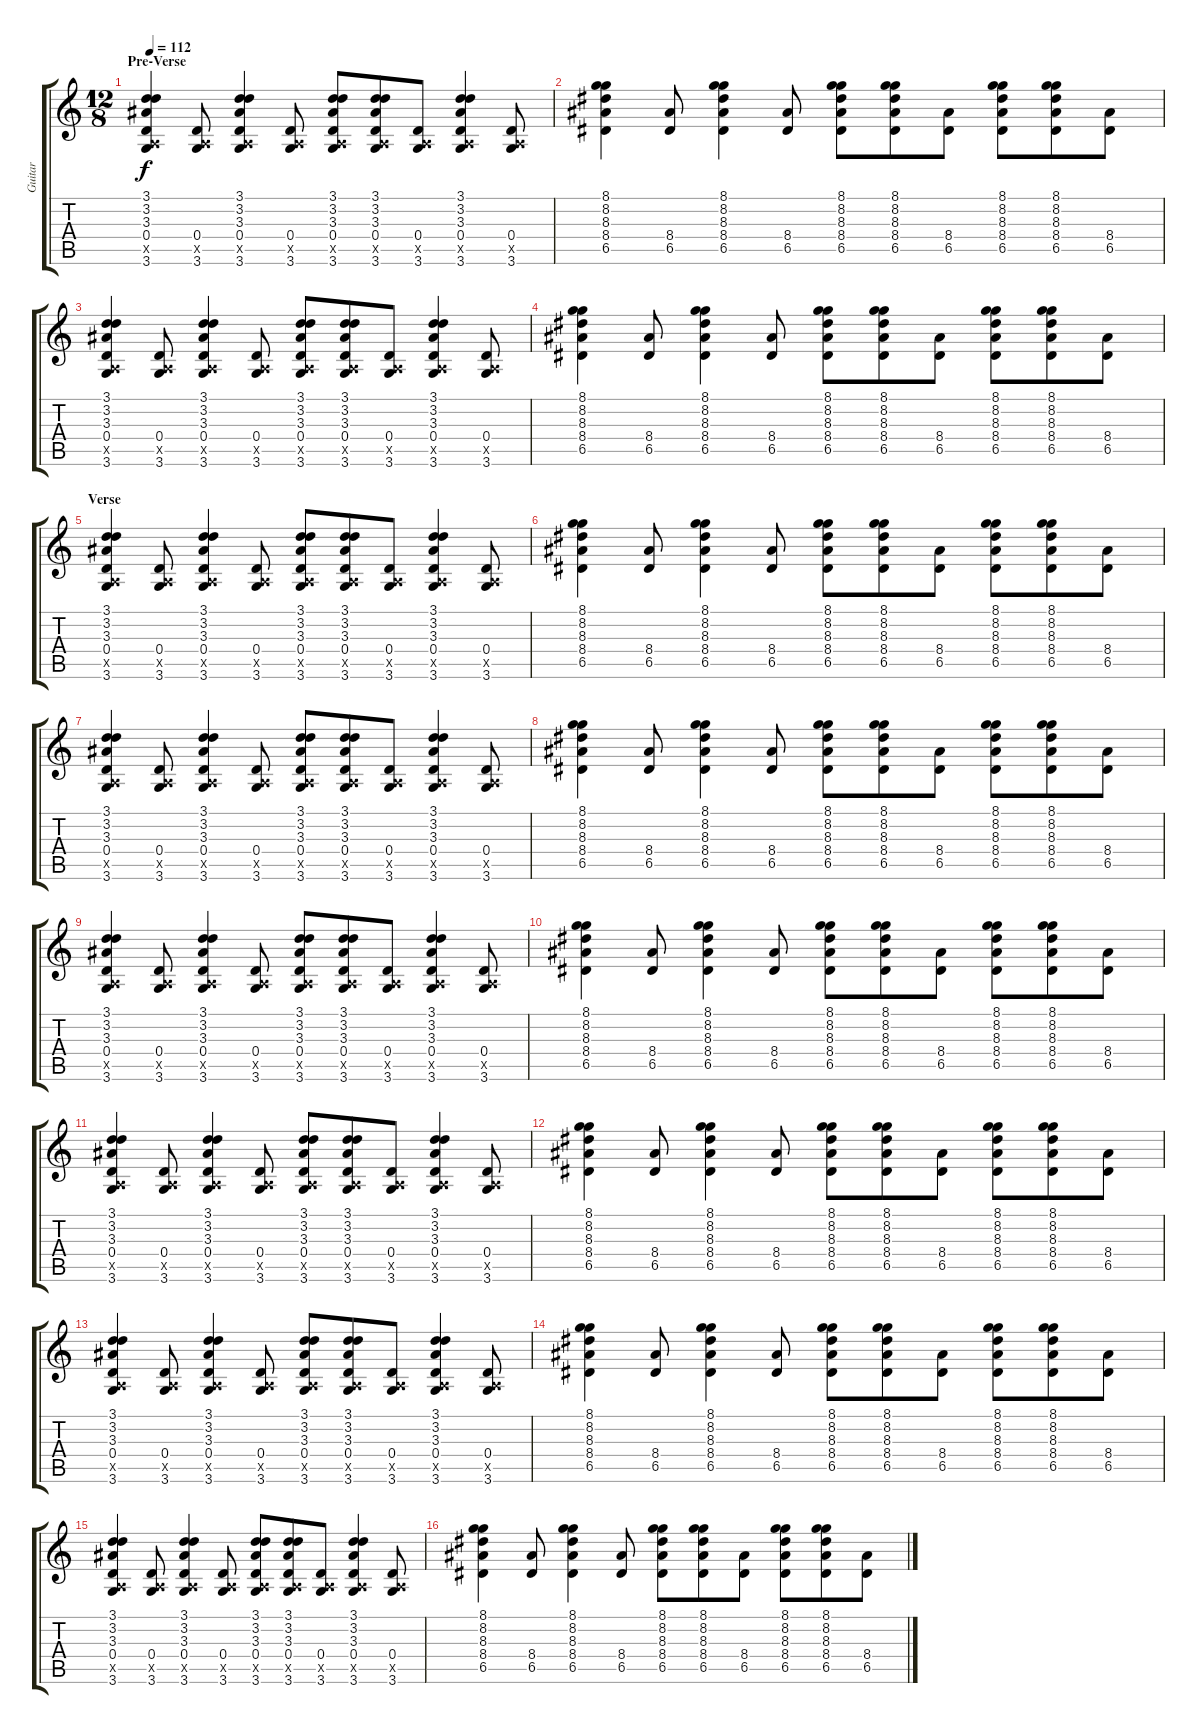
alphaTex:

\track ("Guitar" "Guitar") {instrument acousticguitarsteel}
\staff {score tabs}
\tuning (B3 B3 G3 D3 A2 E2) {hide}
\ts (12 8)
\section ("" "Pre-Verse")
\tempo 112
\clef g2
\ks c
(3.1 3.2 3.3 0.4 0.5{x} 3.6).4{dy f} (0.4 0.5{x} 3.6).8 (3.1 3.2 3.3 0.4 0.5{x} 3.6).4 (0.4 0.5{x} 3.6).8 (3.1 3.2 3.3 0.4 0.5{x} 3.6).8 (3.1 3.2 3.3 0.4 0.5{x} 3.6).8 (0.4 0.5{x} 3.6).8 (3.1 3.2 3.3 0.4 0.5{x} 3.6).4 (0.4 0.5{x} 3.6).8 |
(8.1 8.2 8.3 8.4 6.5).4 (8.4 6.5).8 (8.1 8.2 8.3 8.4 6.5).4 (8.4 6.5).8 (8.1 8.2 8.3 8.4 6.5).8 (8.1 8.2 8.3 8.4 6.5).8 (8.4 6.5).8 (8.1 8.2 8.3 8.4 6.5).8 (8.1 8.2 8.3 8.4 6.5).8 (8.4 6.5).8 |
(3.1 3.2 3.3 0.4 0.5{x} 3.6).4 (0.4 0.5{x} 3.6).8 (3.1 3.2 3.3 0.4 0.5{x} 3.6).4 (0.4 0.5{x} 3.6).8 (3.1 3.2 3.3 0.4 0.5{x} 3.6).8 (3.1 3.2 3.3 0.4 0.5{x} 3.6).8 (0.4 0.5{x} 3.6).8 (3.1 3.2 3.3 0.4 0.5{x} 3.6).4 (0.4 0.5{x} 3.6).8 |
(8.1 8.2 8.3 8.4 6.5).4 (8.4 6.5).8 (8.1 8.2 8.3 8.4 6.5).4 (8.4 6.5).8 (8.1 8.2 8.3 8.4 6.5).8 (8.1 8.2 8.3 8.4 6.5).8 (8.4 6.5).8 (8.1 8.2 8.3 8.4 6.5).8 (8.1 8.2 8.3 8.4 6.5).8 (8.4 6.5).8 |
\section ("" "Verse")
(3.1 3.2 3.3 0.4 0.5{x} 3.6).4 (0.4 0.5{x} 3.6).8 (3.1 3.2 3.3 0.4 0.5{x} 3.6).4 (0.4 0.5{x} 3.6).8 (3.1 3.2 3.3 0.4 0.5{x} 3.6).8 (3.1 3.2 3.3 0.4 0.5{x} 3.6).8 (0.4 0.5{x} 3.6).8 (3.1 3.2 3.3 0.4 0.5{x} 3.6).4 (0.4 0.5{x} 3.6).8 |
(8.1 8.2 8.3 8.4 6.5).4 (8.4 6.5).8 (8.1 8.2 8.3 8.4 6.5).4 (8.4 6.5).8 (8.1 8.2 8.3 8.4 6.5).8 (8.1 8.2 8.3 8.4 6.5).8 (8.4 6.5).8 (8.1 8.2 8.3 8.4 6.5).8 (8.1 8.2 8.3 8.4 6.5).8 (8.4 6.5).8 |
(3.1 3.2 3.3 0.4 0.5{x} 3.6).4 (0.4 0.5{x} 3.6).8 (3.1 3.2 3.3 0.4 0.5{x} 3.6).4 (0.4 0.5{x} 3.6).8 (3.1 3.2 3.3 0.4 0.5{x} 3.6).8 (3.1 3.2 3.3 0.4 0.5{x} 3.6).8 (0.4 0.5{x} 3.6).8 (3.1 3.2 3.3 0.4 0.5{x} 3.6).4 (0.4 0.5{x} 3.6).8 |
(8.1 8.2 8.3 8.4 6.5).4 (8.4 6.5).8 (8.1 8.2 8.3 8.4 6.5).4 (8.4 6.5).8 (8.1 8.2 8.3 8.4 6.5).8 (8.1 8.2 8.3 8.4 6.5).8 (8.4 6.5).8 (8.1 8.2 8.3 8.4 6.5).8 (8.1 8.2 8.3 8.4 6.5).8 (8.4 6.5).8 |
(3.1 3.2 3.3 0.4 0.5{x} 3.6).4 (0.4 0.5{x} 3.6).8 (3.1 3.2 3.3 0.4 0.5{x} 3.6).4 (0.4 0.5{x} 3.6).8 (3.1 3.2 3.3 0.4 0.5{x} 3.6).8 (3.1 3.2 3.3 0.4 0.5{x} 3.6).8 (0.4 0.5{x} 3.6).8 (3.1 3.2 3.3 0.4 0.5{x} 3.6).4 (0.4 0.5{x} 3.6).8 |
(8.1 8.2 8.3 8.4 6.5).4 (8.4 6.5).8 (8.1 8.2 8.3 8.4 6.5).4 (8.4 6.5).8 (8.1 8.2 8.3 8.4 6.5).8 (8.1 8.2 8.3 8.4 6.5).8 (8.4 6.5).8 (8.1 8.2 8.3 8.4 6.5).8 (8.1 8.2 8.3 8.4 6.5).8 (8.4 6.5).8 |
(3.1 3.2 3.3 0.4 0.5{x} 3.6).4 (0.4 0.5{x} 3.6).8 (3.1 3.2 3.3 0.4 0.5{x} 3.6).4 (0.4 0.5{x} 3.6).8 (3.1 3.2 3.3 0.4 0.5{x} 3.6).8 (3.1 3.2 3.3 0.4 0.5{x} 3.6).8 (0.4 0.5{x} 3.6).8 (3.1 3.2 3.3 0.4 0.5{x} 3.6).4 (0.4 0.5{x} 3.6).8 |
(8.1 8.2 8.3 8.4 6.5).4 (8.4 6.5).8 (8.1 8.2 8.3 8.4 6.5).4 (8.4 6.5).8 (8.1 8.2 8.3 8.4 6.5).8 (8.1 8.2 8.3 8.4 6.5).8 (8.4 6.5).8 (8.1 8.2 8.3 8.4 6.5).8 (8.1 8.2 8.3 8.4 6.5).8 (8.4 6.5).8 |
(3.1 3.2 3.3 0.4 0.5{x} 3.6).4 (0.4 0.5{x} 3.6).8 (3.1 3.2 3.3 0.4 0.5{x} 3.6).4 (0.4 0.5{x} 3.6).8 (3.1 3.2 3.3 0.4 0.5{x} 3.6).8 (3.1 3.2 3.3 0.4 0.5{x} 3.6).8 (0.4 0.5{x} 3.6).8 (3.1 3.2 3.3 0.4 0.5{x} 3.6).4 (0.4 0.5{x} 3.6).8 |
(8.1 8.2 8.3 8.4 6.5).4 (8.4 6.5).8 (8.1 8.2 8.3 8.4 6.5).4 (8.4 6.5).8 (8.1 8.2 8.3 8.4 6.5).8 (8.1 8.2 8.3 8.4 6.5).8 (8.4 6.5).8 (8.1 8.2 8.3 8.4 6.5).8 (8.1 8.2 8.3 8.4 6.5).8 (8.4 6.5).8 |
(3.1 3.2 3.3 0.4 0.5{x} 3.6).4 (0.4 0.5{x} 3.6).8 (3.1 3.2 3.3 0.4 0.5{x} 3.6).4 (0.4 0.5{x} 3.6).8 (3.1 3.2 3.3 0.4 0.5{x} 3.6).8 (3.1 3.2 3.3 0.4 0.5{x} 3.6).8 (0.4 0.5{x} 3.6).8 (3.1 3.2 3.3 0.4 0.5{x} 3.6).4 (0.4 0.5{x} 3.6).8 |
(8.1 8.2 8.3 8.4 6.5).4 (8.4 6.5).8 (8.1 8.2 8.3 8.4 6.5).4 (8.4 6.5).8 (8.1 8.2 8.3 8.4 6.5).8 (8.1 8.2 8.3 8.4 6.5).8 (8.4 6.5).8 (8.1 8.2 8.3 8.4 6.5).8 (8.1 8.2 8.3 8.4 6.5).8 (8.4 6.5).8
